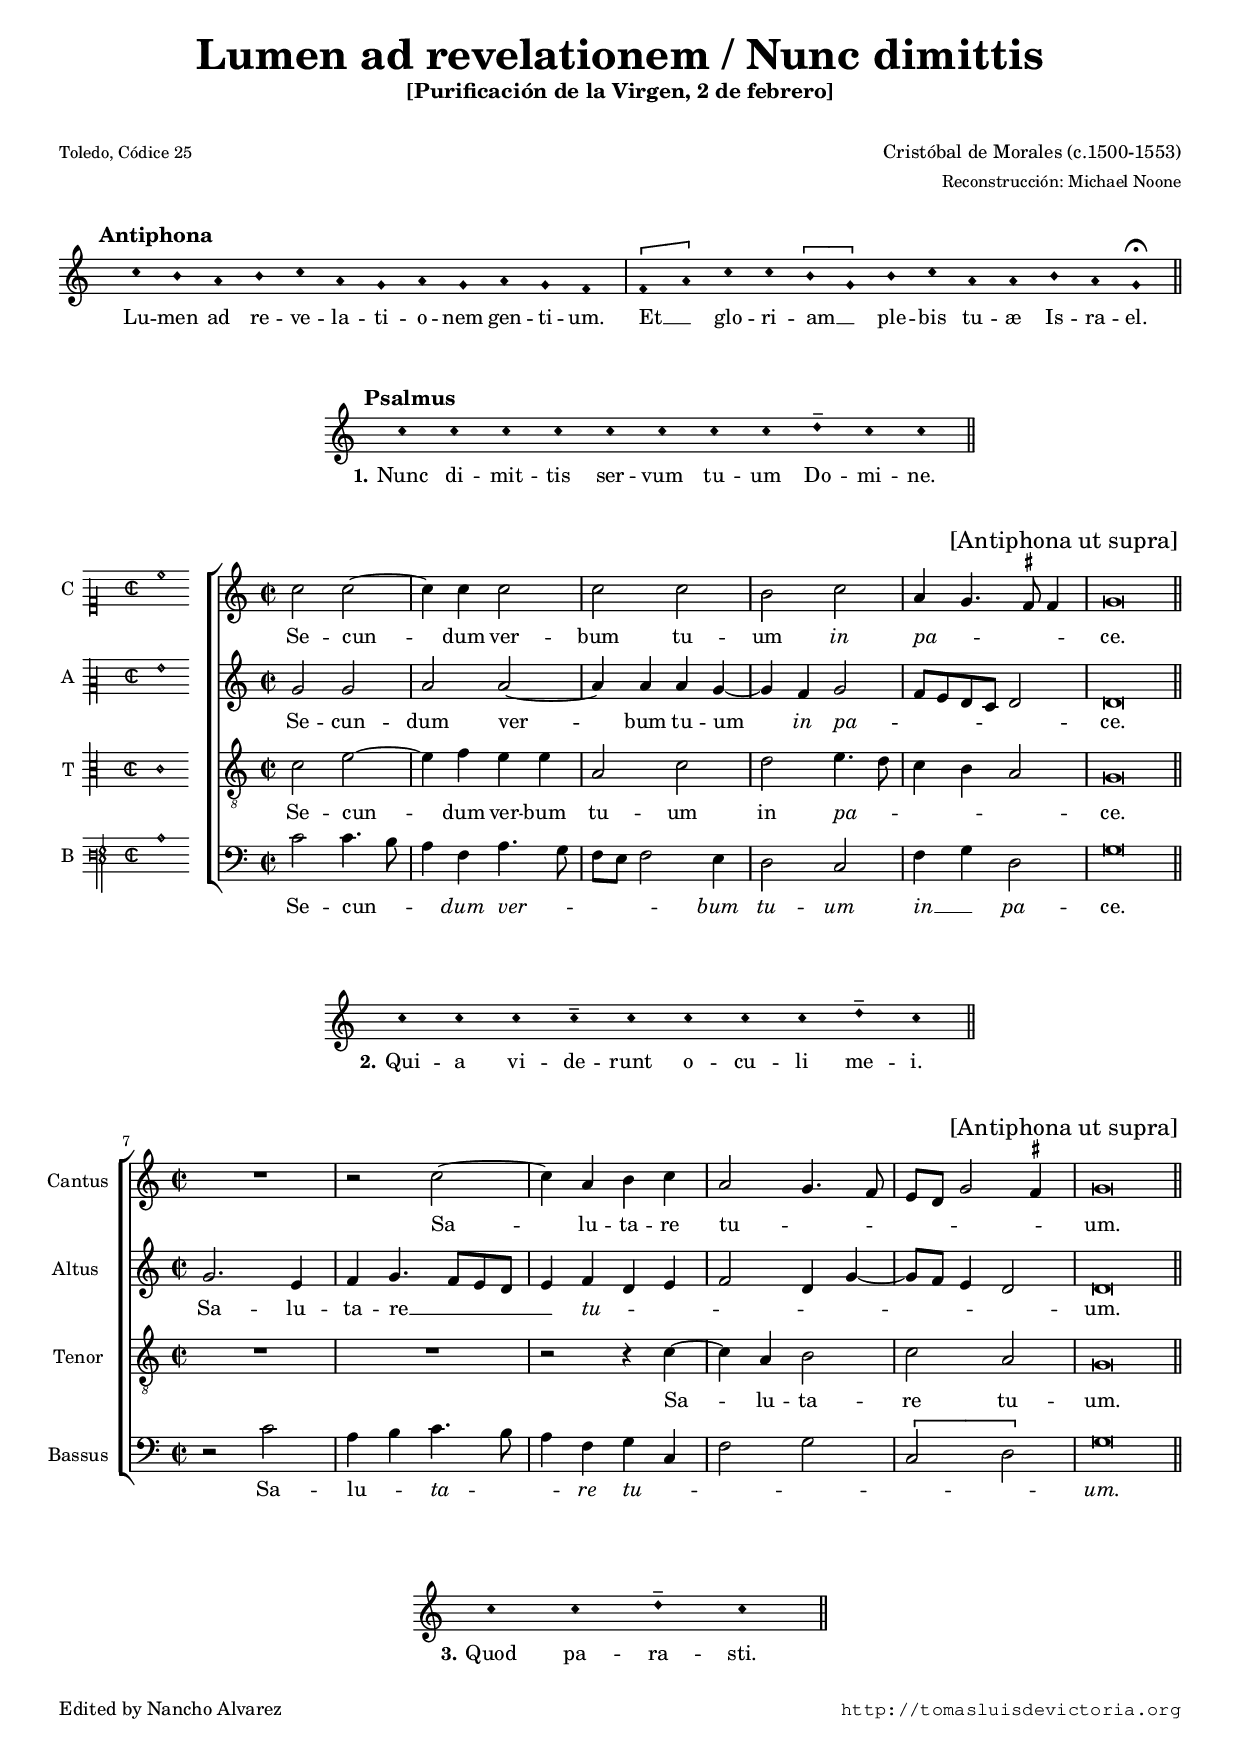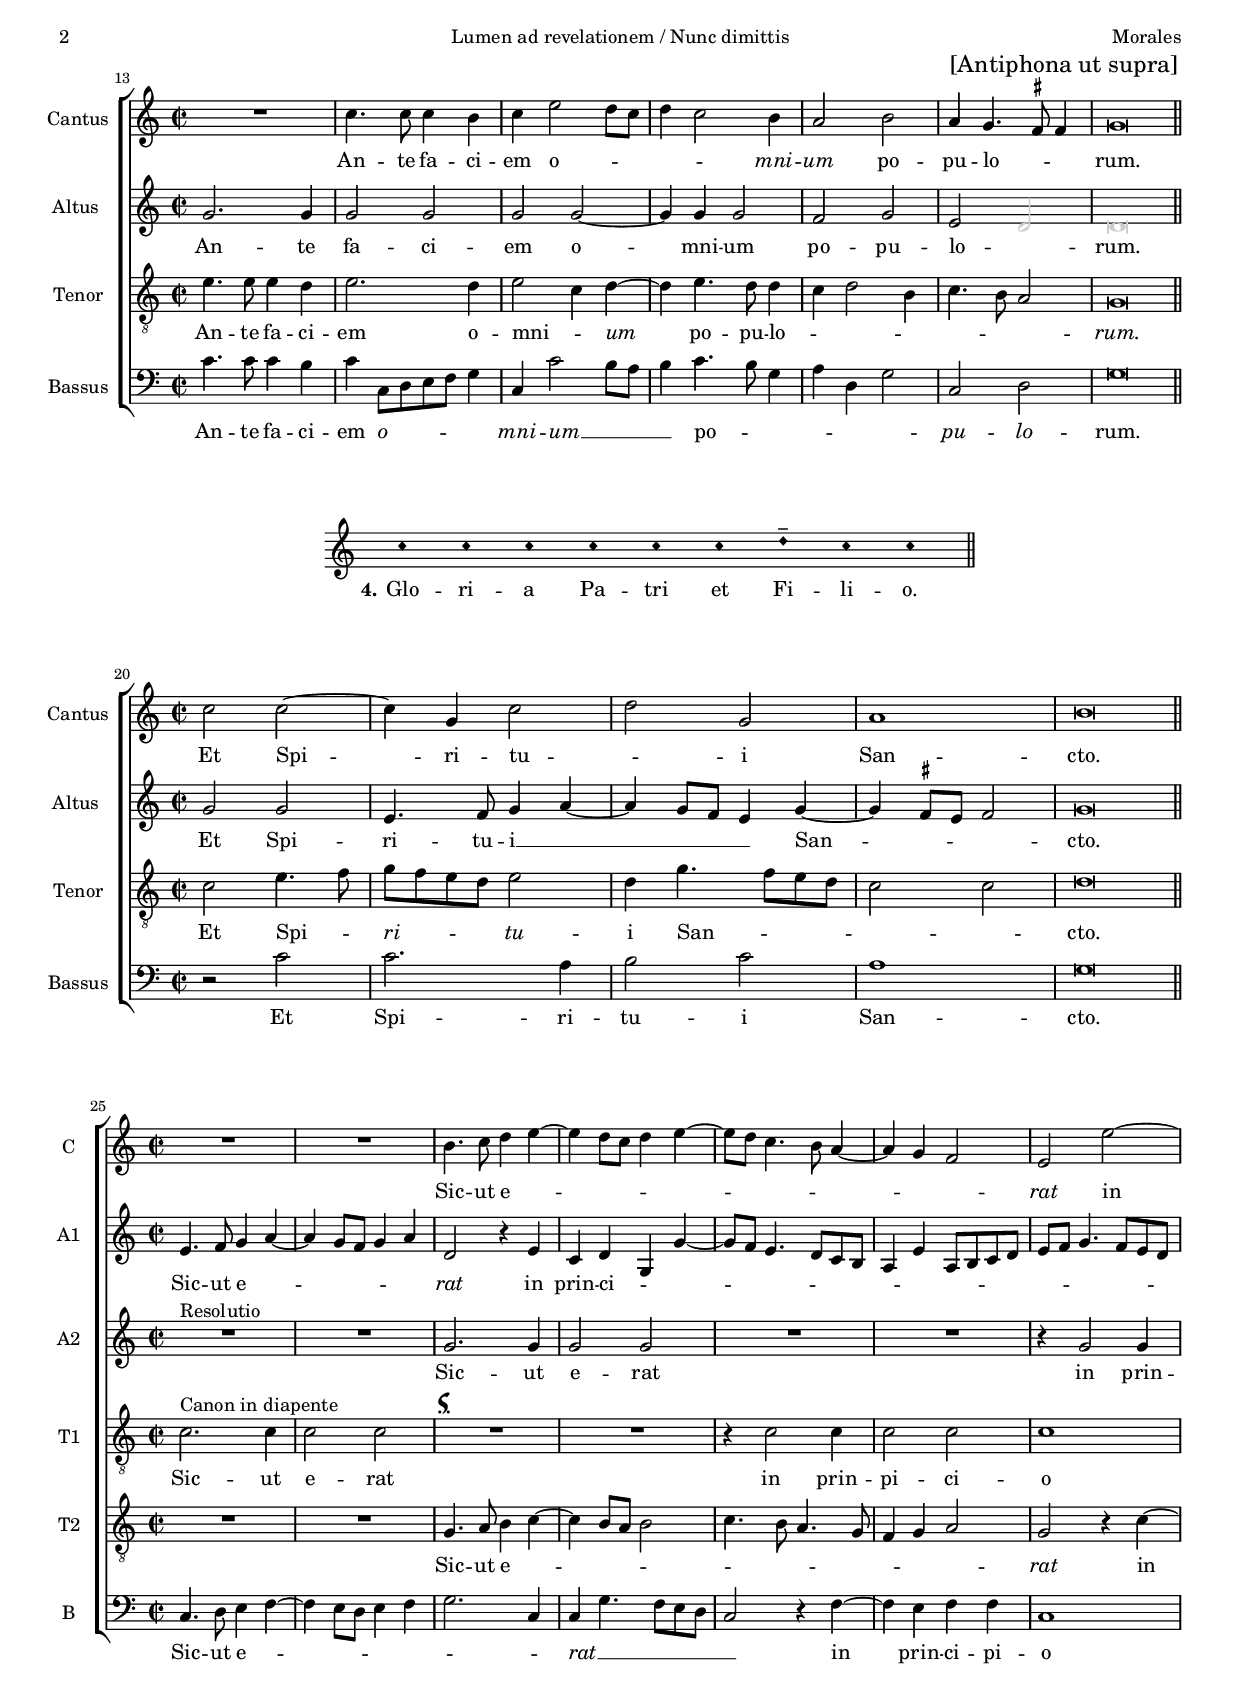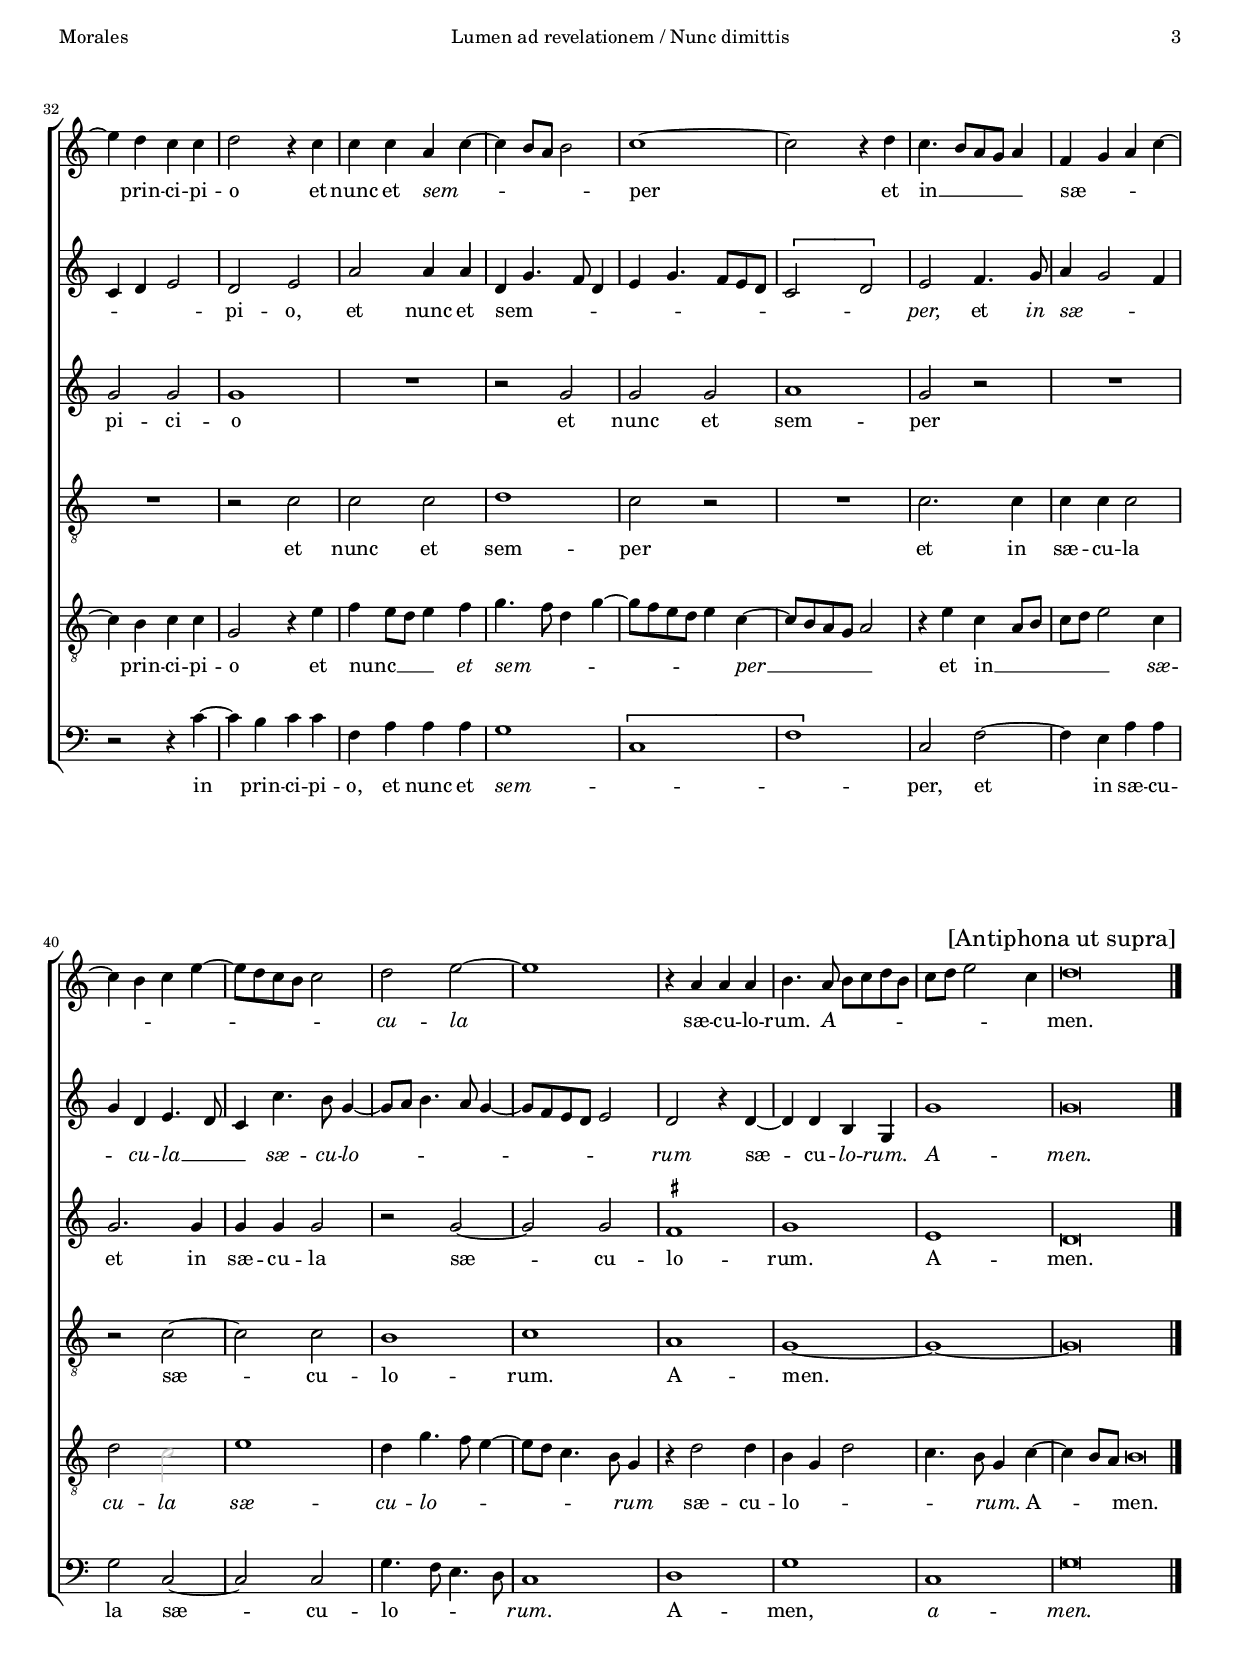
\version "2.22.0"

#(set-default-paper-size "a4")
#(set-global-staff-size 16.3)
#(ly:set-option 'point-and-click #f)
%mobile -s14.0 -i2.5 -ball

mtempo={\tempo 4 = 100}
mtempob={\tempo 4 = 50}

colorclaro=#(rgb-color .8 .8 .8)
coloroscuro=#(rgb-color 0 0 0)

mnon={
\override NoteHead.color = \colorclaro
\override Stem.color = \colorclaro
\override Beam.color = \colorclaro
\override Flag.color = \colorclaro
\override Dots.color = \colorclaro
\override Tie.color = \colorclaro
\override Rest.color = \colorclaro
\override AccidentalSuggestion.color = \colorclaro
\override MultiMeasureRest.color = \colorclaro
}
mnoff={
\override NoteHead.color = \coloroscuro
\override Stem.color = \coloroscuro
\override Beam.color = \coloroscuro
\override Flag.color = \coloroscuro
\override Dots.color = \coloroscuro
\override Tie.color = \coloroscuro
\override Rest.color = \coloroscuro
\override AccidentalSuggestion.color = \coloroscuro
\override MultiMeasureRest.color = \coloroscuro
}

italicas=\override LyricText.font-shape = #'italic
rectas=\override LyricText.font-shape = #'upright
ss=\once \set suggestAccidentals = ##t
incipitwidth = 18

htitle="Lumen ad revelationem / Nunc dimittis"
hcomposer="Morales"

\header {
	title=\markup{\fontsize #3 "Lumen ad revelationem / Nunc dimittis"}
	subtitle="[Purificación de la Virgen, 2 de febrero]" % Bendición de las velas, después de tercia y antes de la misa mayor
	subsubtitle=\markup{\null \vspace #1 }
	composer=\markup{\right-column{"Cristóbal de Morales (c.1500-1553)" \smaller "Reconstrucción: Michael Noone"}}
        pdfauthor=\composer
	%opus="(-)"
	poet=\markup{\smaller "Toledo, Códice 25"} 
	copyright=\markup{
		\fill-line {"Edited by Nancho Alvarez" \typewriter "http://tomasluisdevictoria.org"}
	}
%	tagline=""
}

\score {\transpose c c {
<<
         \new Voice = "canto" \relative c''{
                 %\set Staff.instrumentName=""
                 \override Staff.TimeSignature.transparent = ##t
                 \override Stem.transparent = ##t
                 \set Score.timing = ##f
                 \override NoteHead.style = #'neomensural         
                 \clef "treble" 
                 \key c \major
                 \once \override TextScript.padding = #1.5
                 s4*0^\markup{\hspace #-4 \larger \bold "Antiphona"}
                 c4 b a b c a g a g a g f \bar "|"
                 \[f a\] c c \[b g\] b c a a b a g^\fermata
                 \bar "||"
         }
         \new Lyrics \lyricsto "canto" {
         Lu -- men ad re -- ve -- la -- ti -- o -- nem gen -- ti -- um.
         Et __ _ glo -- ri -- am __ _ ple -- bis tu -- æ Is -- ra -- el.
         }
>>
        }%transpose

\layout {
        \override LigatureBracket.padding = #1
        line-width=19\cm 
        indent=0\cm
        ragged-right = ##f
                %tablet line-width=16\cm
                %tablet indent=0\cm
}
}

%tablet \pageBreak 

\score {\transpose c c {
<<
         \new Voice = "canto" \relative c''{
                 %\set Staff.instrumentName=""
                 \override Staff.TimeSignature.transparent = ##t
                 \override Stem.transparent = ##t
                 \set Score.timing = ##f
                 \override NoteHead.style = #'neomensural         
                 \clef "treble" 
                 \key c \major
                 \once \override TextScript.padding = #1.5
                 s4*0^\markup{\hspace #-4 \larger \bold "Psalmus"}
                 c4 c c c c c c c d-- c c
                 \bar "||"
         }
         \new Lyrics \lyricsto "canto" {
         \set stanza = "1."
         Nunc di -- mit -- tis ser -- vum
         tu -- um Do -- mi -- ne.
         }
>>
        }%transpose

\layout {
        \override LigatureBracket.padding = #1
        line-width=15.5\cm 
        indent=4.5\cm
        ragged-right = ##f
                %tablet line-width=13\cm
                %tablet indent=3\cm
}
}

%tablet \pageBreak


global={\key c \major \time 2/2 \skip 1*6 \bar "||" 
}


cantus=\relative c''{
	c2 c ~
	c4 c c2
	c c
	b c
	a4 g4. \ss fis8 fis4
	g\breve*1/2
	\override Score.RehearsalMark.self-alignment-X=#right
	\mark \markup{"[Antiphona ut supra]"}
}

altus=\relative c''{
	g2 g
	a a ~
	a4 a a g ~
	g f g2
	f8 e d c d2
	d\breve*1/2
}

tenor=\relative c'{
	c2 e ~
	e4 f e e
	a,2 c
	d2 e4. d8
	c4 b a2
	g\breve*1/2
}

bassus=\relative c'{
	c2 c4. b8
	a4 f a4. g8
	f8 e f2 e4
	d2 c
	f4 g d2
	g\breve*1/2
}

textocantus=\lyricmode{
Se -- cun -- dum ver -- bum tu -- um 
\italicas in pa -- _ _ _ \rectas ce. % _ in pa -- _ ce
}

textoaltus=\lyricmode{
Se -- cun -- dum ver -- bum tu -- um 
\italicas in pa -- _ _ _ _ _ \rectas ce.
% _ in pa
}

textotenor=\lyricmode{
Se -- cun -- dum ver -- bum tu -- um 
in \italicas pa -- _ _ _ _ \rectas ce.
% in _ _ _ _ pa
}

textobassus=\lyricmode{
Se -- cun -- _ _ 
\italicas dum ver -- _ _ _ _ bum tu -- um
in __ _ pa -- \rectas ce.
% se -- cun -- dum ver -- bum tu -- um __ - _ _ _ _ _ in pa -- _ ce.
}




incipitcantus=\markup{
	\score{
		{ 
		\set Staff.instrumentName="C " % Tiple
		\override NoteHead.style = #'neomensural
		\override Staff.TimeSignature.style = #'neomensural
		\cadenzaOn 
		\clef "petrucci-c1"
		\key c \major
		\time 2/2
		c''1
		} 
	\layout { line-width=\incipitwidth indent = 0 }
	}
}

incipitaltus=\markup{
	\score{
		{ 
		\set Staff.instrumentName="A "
		\override NoteHead.style = #'neomensural 
		\override Staff.TimeSignature.style = #'neomensural
		\cadenzaOn 
		\clef "petrucci-c2"
		\key c \major
		\time 2/2
		g'1
		} 
	\layout { line-width=\incipitwidth indent = 0 }
	}
}


incipittenor=\markup{
	\score{
		{ 
		\set Staff.instrumentName="T "
		\override NoteHead.style = #'neomensural 
		\override Staff.TimeSignature.style = #'neomensural
		\cadenzaOn 
		\clef "petrucci-c3"
		\key c \major
		\time 2/2
		c'1
		} 
	\layout { line-width=\incipitwidth indent=0 }
	}
}

incipitbassus=\markup{
	\score{
		{ 
		\set Staff.instrumentName="B "
		\override NoteHead.style = #'neomensural
		\override Staff.TimeSignature.style = #'neomensural
		\cadenzaOn 
		\clef "petrucci-f3"
		\key c \major
		\time 2/2
		c'1
		} 
	\layout { line-width=\incipitwidth indent = 0 }
	}
}


\score {\transpose c' c'{
\new ChoirStaff<<

	\new Staff <<\global
	\new Voice="v1" {
		\set Staff.instrumentName=\incipitcantus
		\clef "treble"
		\cantus }
	\new Lyrics \lyricsto "v1" {\textocantus }
	>>

	\new Staff <<\global
	\new Voice="v2" {
		\set Staff.instrumentName=\incipitaltus
		\clef "treble"
		\altus }
	\new Lyrics \lyricsto "v2" {\textoaltus }
	>>
	
	\new Staff <<\global
	\new Voice="v3" {
		\set Staff.instrumentName=\incipittenor
		\clef "G_8"
		\tenor }
	\new Lyrics \lyricsto "v3" {\textotenor }
	>>

	\new Staff <<\global
	\new Voice="v4" {
		\set Staff.instrumentName=\incipitbassus
		\clef "bass"
		\bassus }
	\new Lyrics \lyricsto "v4" {\textobassus }
	>>
	
>>

	} % transpose

\layout{ 
        ragged-right = ##f
	\context {\Lyrics 
		\override VerticalAxisGroup.staff-affinity = #UP
		\override VerticalAxisGroup.nonstaff-relatedstaff-spacing =
			#'((basic-distance . 0) (minimum-distance . 0) (padding . 1))
		%\override LyricText.font-size = #1.2
		\override LyricHyphen.minimum-distance = #0.5
	}
	\context {\Score 
                tempoHideNote = ##t
		\override BarNumber.padding = #2 
	}
	\context {\Voice 
		%melismaBusyProperties = #'()
		%autoBeaming = ##f
	}
	\context {\Staff 
                %\RemoveEmptyStaves
                %\override VerticalAxisGroup.remove-first = ##t
		\override VerticalAxisGroup.staff-staff-spacing =
			#'((basic-distance . 10) (minimum-distance . 0) (padding . 1))
		%\consists Ambitus_engraver 
		\override LigatureBracket.padding = #1
	}
}

%\midi { \mtempo }

}

%tablet \pageBreak

\score {\transpose c c {
<<
         \new Voice = "canto" \relative c''{
                 %\set Staff.instrumentName=""
                 \override Staff.TimeSignature.transparent = ##t
                 \override Stem.transparent = ##t
                 \set Score.timing = ##f
                 \override NoteHead.style = #'neomensural         
                 \clef "treble" 
                 \key c \major
                 c4 c c c-- c c c c d-- c
                 \bar "||"
         }
         \new Lyrics \lyricsto "canto" {
         \set stanza = "2."
         Qui -- a vi -- de -- runt
         o -- cu -- li me -- i.
         }
>>
        }%transpose

\layout {
        \override LigatureBracket.padding = #1
        line-width=15.5\cm 
        indent=4.5\cm
        ragged-right = ##f
                %tablet line-width=13\cm
                %tablet indent=3.5\cm
}
}

%tablet \pageBreak




global={
  \set Score.currentBarNumber = #7 \bar ""
  \key c \major \time 2/2 \skip 1*6 \bar "||" 

}


cantus=\relative c''{
	R1
	r2 c ~
	c4 a b c
	a2 g4. f8
	e d g2 \ss fis4
	g\breve*1/2
	\override Score.RehearsalMark.self-alignment-X=#right
	\mark \markup{"[Antiphona ut supra]"}

}

altus=\relative c''{
	g2. e4
	f4 g4. f8 e d
	e4 f d e
	f2 d4 g ~
	g8 f e4 d2
	d\breve*1/2
}

tenor=\relative c'{
	R1*2
	r2 r4 c ~
	c a b2
	c2 a
	g\breve*1/2
}

bassus=\relative c'{
	r2 c 
	a4 b c4. b8
	a4 f g c,
	f2 g
	\[c, d\]
	g\breve*1/2
}

textocantus=\lyricmode{
Sa -- lu -- ta -- re tu -- _ _ _ _ _ _ um.
}

textoaltus=\lyricmode{
Sa -- lu -- ta -- re __ _ _ _ _
\italicas tu -- _ _ _ _ _ _ _ _ 
\rectas um.
}

textotenor=\lyricmode{
Sa -- lu -- ta -- re tu -- um.
}

textobassus=\lyricmode{
Sa -- lu -- _ \italicas ta -- _ _ re 
\italicas
tu -- _ _ _ _ _ um.
}




\score {\transpose c' c'{
\new ChoirStaff<<

	\new Staff <<\global
	\new Voice="v1" {
		\set Staff.instrumentName="Cantus "
		\clef "treble"
		\cantus }
	\new Lyrics \lyricsto "v1" {\textocantus }
	>>

	\new Staff <<\global
	\new Voice="v2" {
		\set Staff.instrumentName="Altus  "
		\clef "treble"
		\altus }
	\new Lyrics \lyricsto "v2" {\textoaltus }
	>>
	
	\new Staff <<\global
	\new Voice="v3" {
		\set Staff.instrumentName="Tenor "
		\clef "G_8"
		\tenor }
	\new Lyrics \lyricsto "v3" {\textotenor }
	>>

	\new Staff <<\global
	\new Voice="v4" {
		\set Staff.instrumentName="Bassus "
		\clef "bass"
		\bassus }
	\new Lyrics \lyricsto "v4" {\textobassus }
	>>
	
>>

	} % transpose

\layout{ 
        ragged-right = ##f
        indent = 1.2\cm
	\context {\Lyrics 
		\override VerticalAxisGroup.staff-affinity = #UP
		\override VerticalAxisGroup.nonstaff-relatedstaff-spacing =
			#'((basic-distance . 0) (minimum-distance . 0) (padding . 1))
		%\override LyricText.font-size = #1.2
		\override LyricHyphen.minimum-distance = #0.5
	}
	\context {\Score 
                tempoHideNote = ##t
		\override BarNumber.padding = #2 
	}
	\context {\Voice 
		%melismaBusyProperties = #'()
		%autoBeaming = ##f
	}
	\context {\Staff 
                %\RemoveEmptyStaves
                %\override VerticalAxisGroup.remove-first = ##t
		\override VerticalAxisGroup.staff-staff-spacing =
			#'((basic-distance . 10) (minimum-distance . 0) (padding . 1))
		%\consists Ambitus_engraver 
		\override LigatureBracket.padding = #1
	}
}

%\midi { \mtempo }

}



%tablet \pageBreak

\score {\transpose c c {
<<
         \new Voice = "canto" \relative c''{
                 %\set Staff.instrumentName=""
                 \override Staff.TimeSignature.transparent = ##t
                 \override Stem.transparent = ##t
                 \set Score.timing = ##f
                 \override NoteHead.style = #'neomensural         
                 \clef "treble" 
                 \key c \major
                 c4 c d-- c
                 \bar "||"
         }
         \new Lyrics \lyricsto "canto" {
         \set stanza = "3."
         Quod pa -- ra -- sti.
         }
>>
        }%transpose

\layout {
        \override LigatureBracket.padding = #1
        line-width=13\cm 
        indent=6\cm
        ragged-right = ##f
                %tablet line-width=11\cm
                %tablet indent=5\cm
}
}

%tablet \pageBreak










global={
  \set Score.currentBarNumber = #13 \bar ""
  \key c \major \time 2/2 \skip 1*7 \bar "||" 

}


cantus=\relative c''{
	R1
	c4. c8 c4 b
	c4 e2 d8 c
	d4 c2 b4
	a2 b
	a4 g4. \ss fis8 fis4
	g\breve*1/2
	\override Score.RehearsalMark.self-alignment-X=#right
	\mark \markup{"[Antiphona ut supra]"}

}

altus=\relative c''{
	g2. g4 
	g2 g
	g g ~
	g4 g g2
	f g 
	e \mnon d
	d\breve*1/2 \mnoff
}

tenor=\relative c'{
	e4. e8 e4 d
	e2. d4
	e2 c4 d ~
	d4 e4. d8 d4
	c4 d2 b4
	c4. b8 a2
	g\breve*1/2
}

bassus=\relative c'{
	c4. c8 c4 b
	c4 c,8[ d e f] g4
	c,4 c'2 b8 a
	b4 c4. b8 g4
	a4 d, g2
	c,2 d
	g\breve*1/2
}

textocantus=\lyricmode{
An -- te fa -- ci -- em o -- _ _ _ _ \italicas mni -- um
\rectas
po -- pu -- lo -- _ _ rum.
}

textoaltus=\lyricmode{
An -- te fa -- ci -- em o -- mni -- um
po -- pu -- lo -- _ rum.
}

textotenor=\lyricmode{
An -- te fa -- ci -- em o -- mni -- _ \italicas um
\rectas
po -- pu -- lo -- _ _ _ _ _ _ \italicas rum.
}

textobassus=\lyricmode{
An -- te fa -- ci -- em 
\italicas
o -- _ _ _ _ mni -- um __ _ _ _ 
\rectas po -- _ _ _ _ _ 
\italicas
pu -- lo -- \rectas rum.
}



\score {\transpose c' c'{
\new ChoirStaff<<

	\new Staff <<\global
	\new Voice="v1" {
		\set Staff.instrumentName="Cantus "
		\clef "treble"
		\cantus }
	\new Lyrics \lyricsto "v1" {\textocantus }
	>>

	\new Staff <<\global
	\new Voice="v2" {
		\set Staff.instrumentName="Altus  "
		\clef "treble"
		\altus }
	\new Lyrics \lyricsto "v2" {\textoaltus }
	>>
	
	\new Staff <<\global
	\new Voice="v3" {
		\set Staff.instrumentName="Tenor "
		\clef "G_8"
		\tenor }
	\new Lyrics \lyricsto "v3" {\textotenor }
	>>

	\new Staff <<\global
	\new Voice="v4" {
		\set Staff.instrumentName="Bassus "
		\clef "bass"
		\bassus }
	\new Lyrics \lyricsto "v4" {\textobassus }
	>>
	
>>

	} % transpose

\layout{ 
        ragged-right = ##f
        indent = 1.2\cm
	\context {\Lyrics 
		\override VerticalAxisGroup.staff-affinity = #UP
		\override VerticalAxisGroup.nonstaff-relatedstaff-spacing =
			#'((basic-distance . 0) (minimum-distance . 0) (padding . 1))
		%\override LyricText.font-size = #1.2
		\override LyricHyphen.minimum-distance = #0.5
	}
	\context {\Score 
                tempoHideNote = ##t
		\override BarNumber.padding = #2 
	}
	\context {\Voice 
		%melismaBusyProperties = #'()
		%autoBeaming = ##f
	}
	\context {\Staff 
                %\RemoveEmptyStaves
                %\override VerticalAxisGroup.remove-first = ##t
		\override VerticalAxisGroup.staff-staff-spacing =
			#'((basic-distance . 10) (minimum-distance . 0) (padding . 1))
		%\consists Ambitus_engraver 
		\override LigatureBracket.padding = #1
	}
}

%\midi { \mtempo }

}

%tablet \pageBreak


\score {\transpose c c {
<<
         \new Voice = "canto" \relative c''{
                 %\set Staff.instrumentName=""
                 \override Staff.TimeSignature.transparent = ##t
                 \override Stem.transparent = ##t
                 \set Score.timing = ##f
                 \override NoteHead.style = #'neomensural         
                 \clef "treble" 
                 \key c \major
                 c4 c c c c c d-- c c
                 \bar "||"
         }
         \new Lyrics \lyricsto "canto" {
         \set stanza = "4."
         Glo -- ri -- a Pa -- tri et Fi -- li -- o.

         }
>>
        }%transpose

\layout {
        \override LigatureBracket.padding = #1
        line-width=15.5\cm 
        indent=4.5\cm
        ragged-right = ##f
                %tablet line-width=12.5\cm
                %tablet indent=4.5\cm
}
}

%tablet \pageBreak




global={
  \set Score.currentBarNumber=#20 \bar ""
  \key c \major \time 2/2 \skip 1*5 \bar "||" 

}


cantus=\relative c''{
	c2 c ~
	c4 g c2
	d g,
	a1
	b\breve*1/2
}

altus=\relative c''{
	g2 g
	e4. f8 g4 a ~
	a4 g8 f e4 g ~
	g \ss fis8 e fis2
	g\breve*1/2
}

tenor=\relative c'{
	c2 e4. f8
	g8 f e d e2
	d4 g4. f8 e d
	c2 c
	d\breve*1/2
}

bassus=\relative c'{
	r2 c
	c2. a4
	b2 c
	a1
	g\breve*1/2
}

textocantus=\lyricmode{
Et Spi -- ri -- tu -- _ i San -- cto.
}

textoaltus=\lyricmode{
Et Spi -- ri -- tu -- i __ _ _ _ _ San -- _ _ _ cto.
}

textotenor=\lyricmode{
Et Spi -- _ \italicas ri -- _ _ _ tu -- \rectas i
San -- _ _ _ _ _ cto.
}

textobassus=\lyricmode{
Et Spi -- ri -- tu -- i San -- cto.
}


\score {\transpose c' c'{
\new ChoirStaff<<

	\new Staff <<\global
	\new Voice="v1" {
		\set Staff.instrumentName="Cantus "
		\clef "treble"
		\cantus }
	\new Lyrics \lyricsto "v1" {\textocantus }
	>>

	\new Staff <<\global
	\new Voice="v2" {
		\set Staff.instrumentName="Altus  "
		\clef "treble"
		\altus }
	\new Lyrics \lyricsto "v2" {\textoaltus }
	>>
	
	\new Staff <<\global
	\new Voice="v3" {
		\set Staff.instrumentName="Tenor "
		\clef "G_8"
		\tenor }
	\new Lyrics \lyricsto "v3" {\textotenor }
	>>

	\new Staff <<\global
	\new Voice="v4" {
		\set Staff.instrumentName="Bassus "
		\clef "bass"
		\bassus }
	\new Lyrics \lyricsto "v4" {\textobassus }
	>>
	
>>

	} % transpose

\layout{ 
        ragged-right = ##f
        indent = 1.2\cm
	\context {\Lyrics 
		\override VerticalAxisGroup.staff-affinity = #UP
		\override VerticalAxisGroup.nonstaff-relatedstaff-spacing =
			#'((basic-distance . 0) (minimum-distance . 0) (padding . 1))
		%\override LyricText.font-size = #1.2
		\override LyricHyphen.minimum-distance = #0.5
	}
	\context {\Score 
                tempoHideNote = ##t
		\override BarNumber.padding = #2 
	}
	\context {\Voice 
		%melismaBusyProperties = #'()
		%autoBeaming = ##f
	}
	\context {\Staff 
                %\RemoveEmptyStaves
                %\override VerticalAxisGroup.remove-first = ##t
		\override VerticalAxisGroup.staff-staff-spacing =
			#'((basic-distance . 10) (minimum-distance . 0) (padding . 1))
		%\consists Ambitus_engraver 
		\override LigatureBracket.padding = #1
	}
}

%\midi { \mtempo }

}


global={
  \set Score.currentBarNumber=#25 \bar ""
  \key c \major \time 2/2 \skip 1*23 \bar "|." 
}


cantus=\relative c''{
	R1*2
	b4. c8 d4 e ~
	e4 d8 c d4 e ~
	e8 d c4. b8 a4 ~
	a g f2
	e e' ~
	e4 d c c
	d2 r4 c
	c c a c ~
	c b8 a b2
	c1 ~
	c2 r4 d
	c4. b8[ a g] a4 
	f4 g a c ~
	c4 b c e ~
	e8 d c b c2
	d e ~
	e1
	r4 a, a a
	b4. a8 b c d b
	c d e2 c4
	d\breve*1/2
	\override Score.RehearsalMark.self-alignment-X=#right
	\override Score.RehearsalMark.padding = #1.5
	\mark \markup{"[Antiphona ut supra]"}
}

altus=\relative c'{
	e4. f8 g4 a ~
	a4 g8 f g4 a
	d,2 r4 e
	c d g, g' ~
	g8 f e4. d8 c b
	a4 e' a,8 b c d
	e f g4. f8 e d
	c4 d e2
	d e
	a2 a4 a
	d, g4. f8 d4
	e g4. f8 e d
	\[c2 d\]
	e2 f4. g8
	a4 g2 \ss f4 % mn \ss fis4
	g4 d e4. d8
	c4 c'4. b8 g4 ~
	g8 a b4. a8 g4 ~
	g8 f e d e2
	d2 r4 d ~
	d d b g
	g'1
	g\breve*1/2
}

altusdos=\relative c''{
	s4*0^\markup{"Resolutio"}
	R1*2
	g2. g4 
	g2 g
	R1*2
	r4 g2 g4
	g2 g
	g1
	R1
	r2 g
	g g
	a1
	g2 r
	R1
	g2. g4
	g g g2
	r2 g ~
	g g
	\ss fis1
	g
	e
	d\breve*1/2
}

tenor=\relative c'{
	s4*0^\markup{"Canon in diapente"}
	c2. c4
	c2 c 
	s4*0^\markup{\musicglyph "scripts.usignumcongruentiae"}
	R1*2
	r4 c2 c4
	c2 c
	c1
	R1
	r2 c
	c2 c
	d1
	c2 r
	R1
	c2. c4
	c4 c c2
	r2 c ~
	c c
	b1
	c
	a
	g1 ~
	g ~
	g\breve*1/2
}

tenordos=\relative c'{
	R1*2
	g4. a8 b4 c ~
	c4 b8 a b2
	c4. b8 a4. g8
	f4 g a2
	g2 r4 c ~
	c b c c
	g2 r4 e'
	f4 e8 d e4 f % mn \ss fis
	g4. f8 d4 g ~
	g8 f e d e4 c ~
	c8 b a g a2
	r4 e'4 c a8 b
	c8 d e2 c4
	d2 \mnon c
	\mnoff e1
	d4 g4. f8 e4 ~
	e8 d c4. b8 g4 
	r4 d'2 d4
	b g d'2
	c4. b8 g4 c ~
	c b8 a \mtempob b\breve*1/4
}

bassus=\relative c{
	c4. d8 e4 f ~
	f e8 d e4 f
	g2. c,4
	c4 g'4. f8 e d
	c2 r4 f ~
	f e f f
	c1
	r2 r4 c' ~
	c4 b c c
	f,4 a a a
	g1
	\[c,
	f\]
	c2 f ~
	f4 e a a
	g2 c, ~
	c c
	g'4. f8 e4. d8
	c1
	d
	g
	c,
	g'\breve*1/2
}

textocantus=\lyricmode{
Sic -- ut e -- _ _ _ _ _ _ _ _ _ _ _ \italicas rat \rectas
in prin -- ci -- pi -- o
et nunc et \italicas sem -- _ _ _ _ \rectas per
et in __ _ _ _ _ sæ -- _ _ _ _ _ _ _ _ _ _
\italicas cu -- la \rectas
sæ -- cu -- lo -- rum.
\italicas A -- _ _ _ _ _ _ _ _ \rectas men.
}

textoaltus=\lyricmode{
Sic -- ut e -- _ _ _ _ _ \italicas rat \rectas
in prin -- ci -- _ _ _ _ _ _ _ _ _ _ _ _ _ _ _ _ _ _ _ _ _ _ pi -- o,
et nunc et sem -- _ _ _ _ _ _ _ _ _ _ \italicas per, \rectas
et \italicas in sæ -- _ _ _ cu -- la __ _ _ 
sæ -- cu -- lo -- _ _ _ _ _ _ _ _ \italicas rum \rectas
sæ -- cu -- \italicas lo -- rum. A -- men. 
}

textoaltusdos=\lyricmode{
Sic -- ut e -- rat
in prin -- pi -- ci -- o
et nunc et sem -- per
et in sæ -- cu -- la
sæ -- cu -- lo -- rum.
A -- men.
}

textotenor=\lyricmode{
Sic -- ut e -- rat
in prin -- pi -- ci -- o
et nunc et sem -- per
et in sæ -- cu -- la
sæ -- cu -- lo -- rum.
A -- men.
}

textotenordos=\lyricmode{
Sic -- ut e -- _ _ _ _ _ _ _ _ _ _ _ \italicas rat \rectas
in prin -- ci -- pi -- o
et nunc __ _ _ _ \italicas et sem -- _ _ _ _ _ _ _ per __ _ _ _ _ \rectas
et in __ _ _ _ _ _ \italicas sæ -- cu -- la
sæ -- cu -- lo -- _ _ _ _ _ rum
\rectas
sæ -- cu -- lo -- _ _ _ _ \italicas rum. \rectas
A -- _ _ men.
}

textobassus=\lyricmode{
Sic -- ut e -- _ _ _ _ _ _ _ \italicas rat __ _ _ _ _ _ \rectas
in prin -- ci -- pi -- o
in prin -- ci -- pi -- o,
et nunc et
\italicas
sem -- _ _ \rectas per,
et in sæ -- cu -- la
sæ -- cu -- lo -- _ _ _ \italicas rum.
\rectas
A -- men,
\italicas
a -- men.
}



\score {\transpose c' c'{
\new ChoirStaff<<

	\new Staff <<\global
	\new Voice="v1" {
		\set Staff.instrumentName="C"
		\clef "treble"
		\cantus }
	\new Lyrics \lyricsto "v1" {\textocantus }
	>>

	\new Staff <<\global
	\new Voice="v2" {
		\set Staff.instrumentName="A1"
		\clef "treble"
		\altus }
	\new Lyrics \lyricsto "v2" {\textoaltus }
	>>
	\new Staff <<\global
	\new Voice="v5" {
		\set Staff.instrumentName="A2"
		\clef "treble"
		\altusdos }
	\new Lyrics \lyricsto "v5" {\textoaltusdos }
	>>
	
	\new Staff <<\global
	\new Voice="v3" {
		\set Staff.instrumentName="T1"
		\clef "G_8"
		\tenor }
	\new Lyrics \lyricsto "v3" {\textotenor }
	>>
	
	\new Staff <<\global
	\new Voice="v6" {
		\set Staff.instrumentName="T2"
		\clef "G_8"
		\tenordos }
	\new Lyrics \lyricsto "v6" {\textotenordos }
	>>

	\new Staff <<\global
	\new Voice="v4" {
		\set Staff.instrumentName="B"
		\clef "bass"
		\bassus }
	\new Lyrics \lyricsto "v4" {\textobassus }
	>>
	
>>

	} % transpose

\layout{ 
        indent = .8\cm
	\context {\Lyrics 
		\override VerticalAxisGroup.staff-affinity = #UP
		\override VerticalAxisGroup.nonstaff-relatedstaff-spacing =
			#'((basic-distance . 0) (minimum-distance . 0) (padding . 1))
		%\override LyricText.font-size = #1.2
		\override LyricHyphen.minimum-distance = #0.5
	}
	\context {\Score 
                tempoHideNote = ##t
		\override BarNumber.padding = #2 
	}
	\context {\Voice 
		%melismaBusyProperties = #'()
		%autoBeaming = ##f
	}
	\context {\Staff 
                %\RemoveEmptyStaves
                %\override VerticalAxisGroup.remove-first = ##t
		\override VerticalAxisGroup.staff-staff-spacing =
			#'((basic-distance . 10) (minimum-distance . 0) (padding . 1))
		%\consists Ambitus_engraver 
		\override LigatureBracket.padding = #1
	}
}

%\midi { \mtempo }

}


\paper{
	evenHeaderMarkup=\markup  \fill-line { \fromproperty #'page:page-number-string \htitle \hcomposer }
	oddHeaderMarkup= \markup  \fill-line { \on-the-fly #not-first-page \hcomposer \on-the-fly #not-first-page \htitle \on-the-fly #not-first-page \fromproperty #'page:page-number-string }
	%system-count=8
	ragged-last-bottom = ##f
	indent=2.7\cm
	system-system-spacing =
	#'((basic-distance . 20) (minimum-distance . 0) (padding . 5))
	top-system-spacing = % header
	#'((basic-distance . 10) (minimum-distance . 0) (padding . 0))
	last-bottom-spacing = % footer
	#'((basic-distance . 12) (minimum-distance . 0) (padding . 0))
	%top-markup-spacing #'basic-distance = 0
	markup-system-spacing.basic-distance = 27

}
